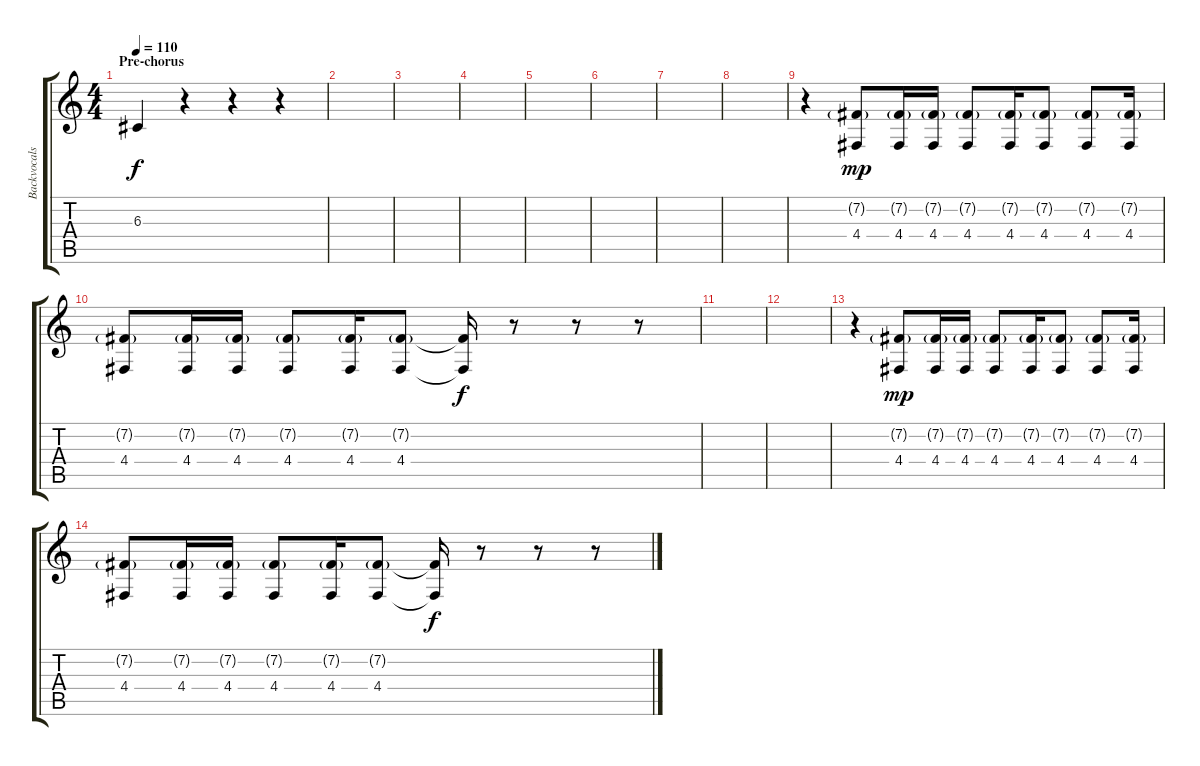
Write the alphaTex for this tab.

\track ("Backvocals (Mike Shinoda)" "Backvocals") {instrument harmonica}
\staff {score tabs}
\tuning (E4 B3 G3 D3 A2 E2) {hide}
\ts (4 4)
\section ("" "Pre-chorus")
\tempo 110
\clef g2
\ks c
6.3.4{dy f} r.4 r.4 r.4 |
|
|
|
|
|
|
|
r.4{volume 10 instrument electricgrandpiano} (7.2{g} 4.4).8{dy mp} (7.2{g} 4.4).16 (7.2{g} 4.4).16 (7.2{g} 4.4).8 (7.2{g} 4.4).16 (7.2{g} 4.4).8 (7.2{g} 4.4).8 (7.2{g} 4.4).16 |
(7.2{g} 4.4).8{volume 10 instrument electricgrandpiano} (7.2{g} 4.4).16 (7.2{g} 4.4).16 (7.2{g} 4.4).8 (7.2{g} 4.4).16 (7.2{g} 4.4).8 (7.2{t} 4.4{t}).16{dy f} r.8 r.8 r.8 |
|
|
r.4{volume 10 instrument electricgrandpiano} (7.2{g} 4.4).8{dy mp} (7.2{g} 4.4).16 (7.2{g} 4.4).16 (7.2{g} 4.4).8 (7.2{g} 4.4).16 (7.2{g} 4.4).8 (7.2{g} 4.4).8 (7.2{g} 4.4).16 |
(7.2{g} 4.4).8{volume 10 instrument electricgrandpiano} (7.2{g} 4.4).16 (7.2{g} 4.4).16 (7.2{g} 4.4).8 (7.2{g} 4.4).16 (7.2{g} 4.4).8 (7.2{t} 4.4{t}).16{dy f} r.8 r.8 r.8
